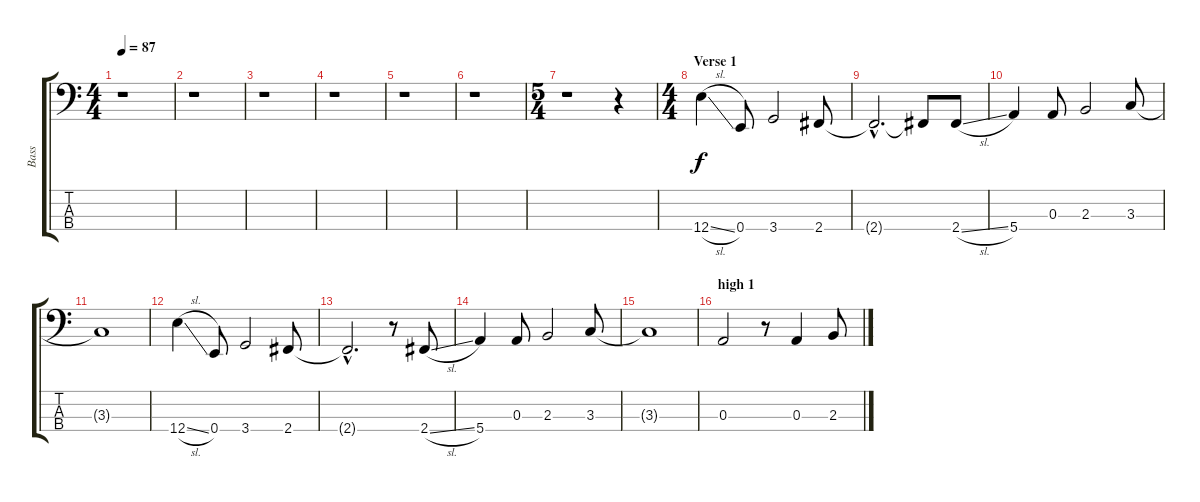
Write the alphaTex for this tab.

\track ("Bass" "Bass") {instrument electricbassfinger}
\staff {score tabs}
\tuning (G2 D2 A1 E1) {hide}
\ts (4 4)
\tempo 87
\clef f4
\ks c
r.1{dy f instrument electricbassfinger} |
r.1 |
r.1 |
r.1 |
r.1 |
r.1 |
\ts (5 4)
r.1 r.4 |
\ts (4 4)
\section ("" "Verse 1")
12.4{sl}.4 0.4.8 3.4.2 2.4.8 |
2.4{hac t}.2{d} 2.4{t}.8 2.4{sl}.8 |
5.4.4 0.3.8 2.3.2 3.3.8 |
3.3{t}.1 |
12.4{sl}.4 0.4.8 3.4.2 2.4.8 |
2.4{hac t}.2{d} r.8 2.4{sl}.8 |
5.4.4 0.3.8 2.3.2 3.3.8 |
3.3{t}.1 |
\section ("" "high 1")
0.3.2 r.8 0.3.4 2.3.8
